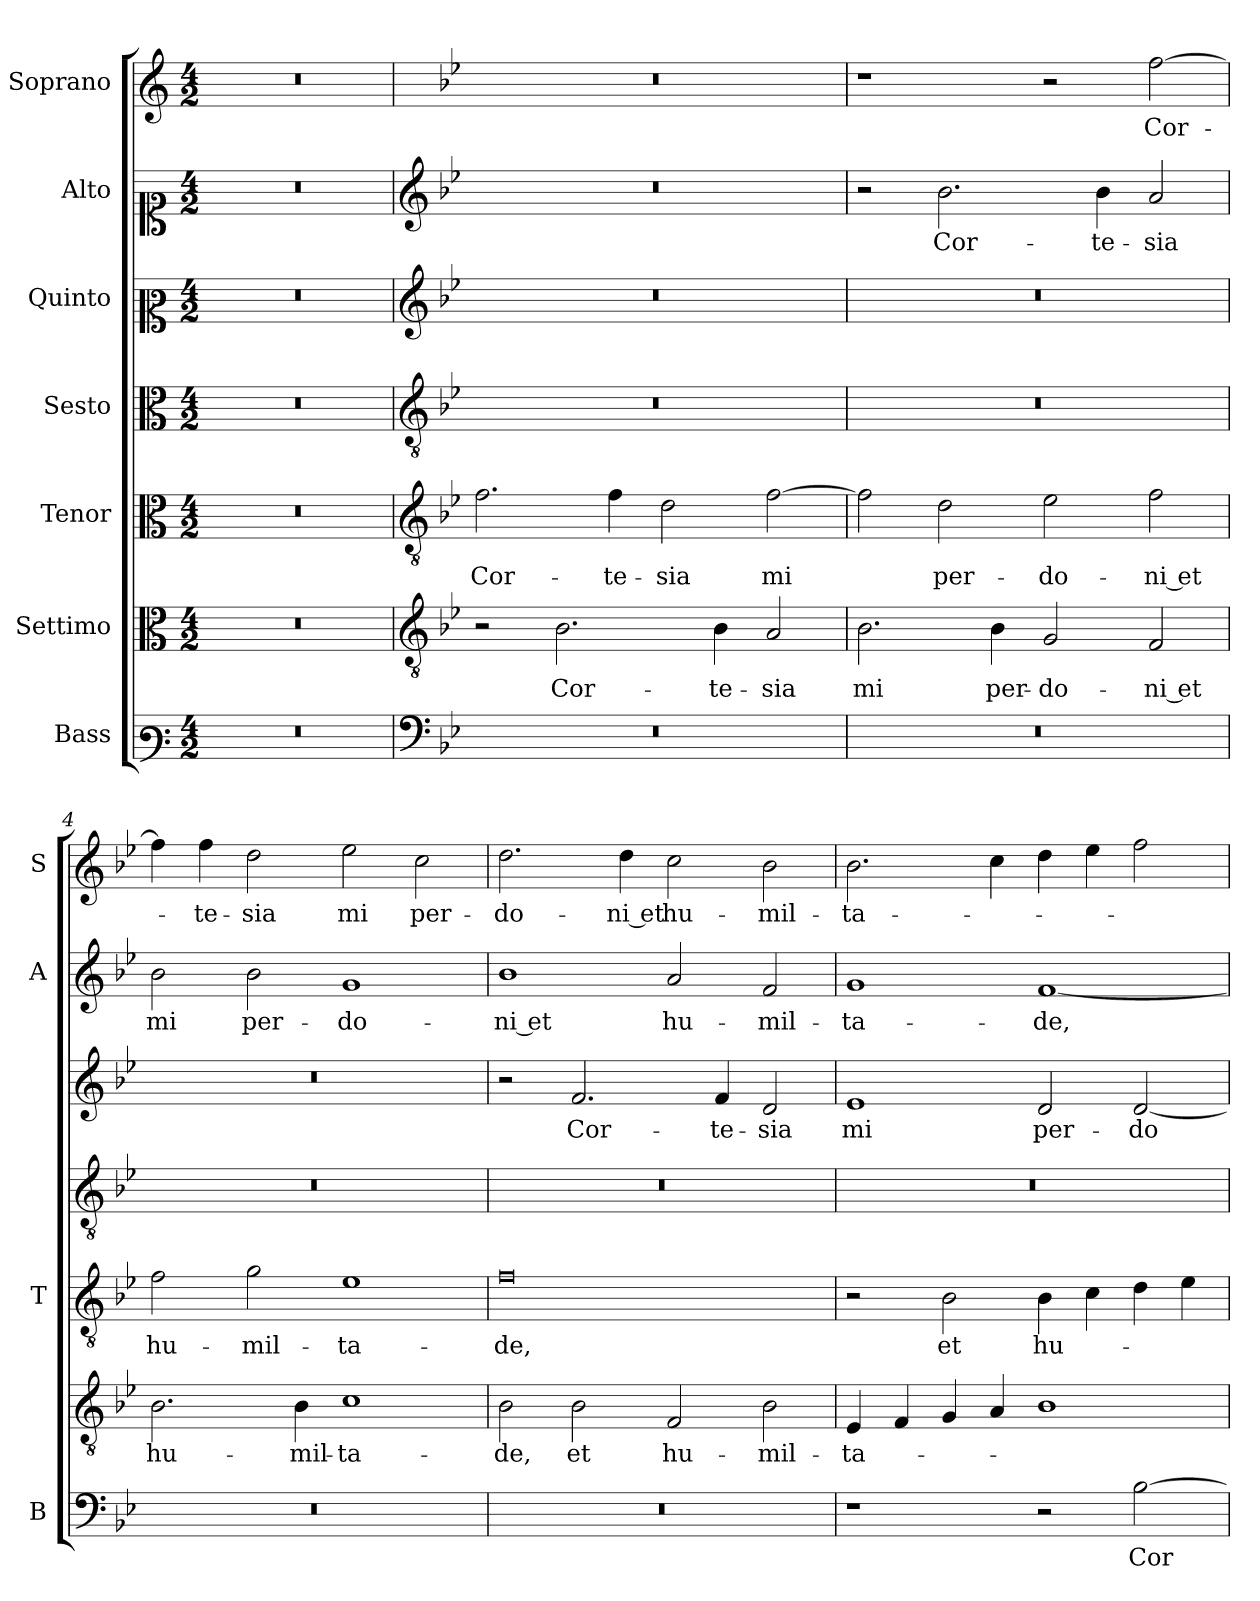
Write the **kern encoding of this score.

**kern	**text	**kern	**text	**kern	**text	**kern	**kern	**text	**kern	**text	**kern	**text
*part7	*part7	*part6	*part6	*part5	*part5	*part4	*part3	*part3	*part2	*part2	*part1	*part1
*staff7	*staff7	*staff6	*staff6	*staff5	*staff5	*staff4	*staff3	*staff3	*staff2	*staff2	*staff1	*staff1
*I"Bass	*	*I"Settimo	*	*I"Tenor	*	*I"Sesto	*I"Quinto	*	*I"Alto	*	*I"Soprano	*
*I'B	*	*	*	*I'T	*	*	*	*	*I'A	*	*I'S	*
*clefF3	*	*clefC3	*	*clefC3	*	*clefC3	*clefC2	*	*clefC1	*	*clefG2	*
*k[]	*	*k[]	*	*k[]	*	*k[]	*k[]	*	*k[]	*	*k[]	*
*C:	*	*C:	*	*C:	*	*C:	*C:	*	*C:	*	*C:	*
*M4/2	*	*M4/2	*	*M4/2	*	*M4/2	*M4/2	*	*M4/2	*	*M4/2	*
=1	=1	=1	=1	=1	=1	=1	=1	=1	=1	=1	=1	=1
0r	.	0r	.	0r	.	0r	0r	.	0r	.	0r	.
=2	=2	=2	=2	=2	=2	=2	=2	=2	=2	=2	=2	=2
*clefF4	*	*clefGv2	*	*clefGv2	*	*clefGv2	*clefG2	*	*clefG2	*	*	*
*k[b-e-]	*	*k[b-e-]	*	*k[b-e-]	*	*k[b-e-]	*k[b-e-]	*	*k[b-e-]	*	*k[b-e-]	*
*B-:	*	*B-:	*	*B-:	*	*B-:	*B-:	*	*B-:	*	*B-:	*
!	!	!	!	!	!LO:LY:b	!	!	!	!	!	!	!
0r	.	2r	.	2.f\	Cor-	0r	0r	.	0r	.	0r	.
!	!	!	!LO:LY:b	!	!	!	!	!	!	!	!	!
.	.	2.B-\	Cor-	.	.	.	.	.	.	.	.	.
!	!	!	!	!	!LO:LY:b	!	!	!	!	!	!	!
.	.	.	.	4f\	-te-	.	.	.	.	.	.	.
!	!	!	!	!	!LO:LY:b	!	!	!	!	!	!	!
.	.	.	.	2d\	-sia	.	.	.	.	.	.	.
!	!	!	!LO:LY:b	!	!	!	!	!	!	!	!	!
.	.	4B-\	-te-	.	.	.	.	.	.	.	.	.
!	!	!	!LO:LY:b	!	!LO:LY:b	!	!	!	!	!	!	!
.	.	2A/	-sia	[2f\	mi	.	.	.	.	.	.	.
=3	=3	=3	=3	=3	=3	=3	=3	=3	=3	=3	=3	=3
!	!	!	!LO:LY:b	!	!	!	!	!	!	!	!	!
0r	.	2.B-\	mi	2f\]	.	0r	0r	.	2r	.	1r	.
!	!	!	!	!	!LO:LY:b	!	!	!	!	!LO:LY:b	!	!
.	.	.	.	2d\	per-	.	.	.	2.b-\	Cor-	.	.
!	!	!	!LO:LY:b	!	!	!	!	!	!	!	!	!
.	.	4B-\	per-	.	.	.	.	.	.	.	.	.
!	!	!	!LO:LY:b	!	!LO:LY:b	!	!	!	!	!	!	!
.	.	2G/	-do-	2e-\	-do-	.	.	.	.	.	2r	.
!	!	!	!	!	!	!	!	!	!	!LO:LY:b	!	!
.	.	.	.	.	.	.	.	.	4b-\	-te-	.	.
!	!	!	!LO:LY:b	!	!LO:LY:b	!	!	!	!	!LO:LY:b	!	!LO:LY:b
.	.	2F/	-ni et	2f\	-ni et	.	.	.	2a/	-sia	[2ff\	Cor-
=4	=4	=4	=4	=4	=4	=4	=4	=4	=4	=4	=4	=4
!	!	!	!LO:LY:b	!	!LO:LY:b	!	!	!	!	!LO:LY:b	!	!
0r	.	2.B-\	hu-	2f\	hu-	0r	0r	.	2b-\	mi	4ff\]	.
!	!	!	!	!	!	!	!	!	!	!	!	!LO:LY:b
.	.	.	.	.	.	.	.	.	.	.	4ff\	-te-
!	!	!	!	!	!LO:LY:b	!	!	!	!	!LO:LY:b	!	!LO:LY:b
.	.	.	.	2g\	-mil-	.	.	.	2b-\	per-	2dd\	-sia
!	!	!	!LO:LY:b	!	!	!	!	!	!	!	!	!
.	.	4B-\	-mil-	.	.	.	.	.	.	.	.	.
!	!	!	!LO:LY:b	!	!LO:LY:b	!	!	!	!	!LO:LY:b	!	!LO:LY:b
.	.	1c	-ta-	1e-	-ta-	.	.	.	1g	-do-	2ee-\	mi
!	!	!	!	!	!	!	!	!	!	!	!	!LO:LY:b
.	.	.	.	.	.	.	.	.	.	.	2cc\	per-
!!LO:LB:g=z
=5	=5	=5	=5	=5	=5	=5	=5	=5	=5	=5	=5	=5
!	!	!	!LO:LY:b	!	!LO:LY:b	!	!	!	!	!LO:LY:b	!	!LO:LY:b
0r	.	2B-\	-de,	0f	-de,	0r	2r	.	1b-	-ni et	2.dd\	-do-
!	!	!	!LO:LY:b	!	!	!	!	!LO:LY:b	!	!	!	!
.	.	2B-\	et	.	.	.	2.f/	Cor-	.	.	.	.
!	!	!	!	!	!	!	!	!	!	!	!	!LO:LY:b
.	.	.	.	.	.	.	.	.	.	.	4dd\	-ni et
!	!	!	!LO:LY:b	!	!	!	!	!	!	!LO:LY:b	!	!LO:LY:b
.	.	2F/	hu-	.	.	.	.	.	2a/	hu-	2cc\	hu-
!	!	!	!	!	!	!	!	!LO:LY:b	!	!	!	!
.	.	.	.	.	.	.	4f/	-te-	.	.	.	.
!	!	!	!LO:LY:b	!	!	!	!	!LO:LY:b	!	!LO:LY:b	!	!LO:LY:b
.	.	2B-\	-mil-	.	.	.	2d/	-sia	2f/	-mil-	2b-\	-mil-
=6	=6	=6	=6	=6	=6	=6	=6	=6	=6	=6	=6	=6
!	!	!	!LO:LY:b	!	!	!	!	!LO:LY:b	!	!LO:LY:b	!	!LO:LY:b
1r	.	4E-/	-ta-	2r	.	0r	1e-	mi	1g	-ta-	2.b-\	-ta-
.	.	4F/	.	.	.	.	.	.	.	.	.	.
!	!	!	!	!	!LO:LY:b	!	!	!	!	!	!	!
.	.	4G/	.	2B-\	et	.	.	.	.	.	.	.
.	.	4A/	.	.	.	.	.	.	.	.	4cc\	.
!	!	!	!	!	!LO:LY:b	!	!	!LO:LY:b	!	!LO:LY:b	!	!
2r	.	1B-	.	4B-\	hu-	.	2d/	per-	[1f	-de,	4dd\	.
.	.	.	.	4c\	.	.	.	.	.	.	4ee-\	.
!	!LO:LY:b	!	!	!	!	!	!	!LO:LY:b	!	!	!	!
[2B-\	Cor-	.	.	4d\	.	.	[2d/	-do-	.	.	2ff\	.
.	.	.	.	4e-\	.	.	.	.	.	.	.	.
=	=	=	=	=	=	=	=	=	=	=	=	=
*-	*-	*-	*-	*-	*-	*-	*-	*-	*-	*-	*-	*-
